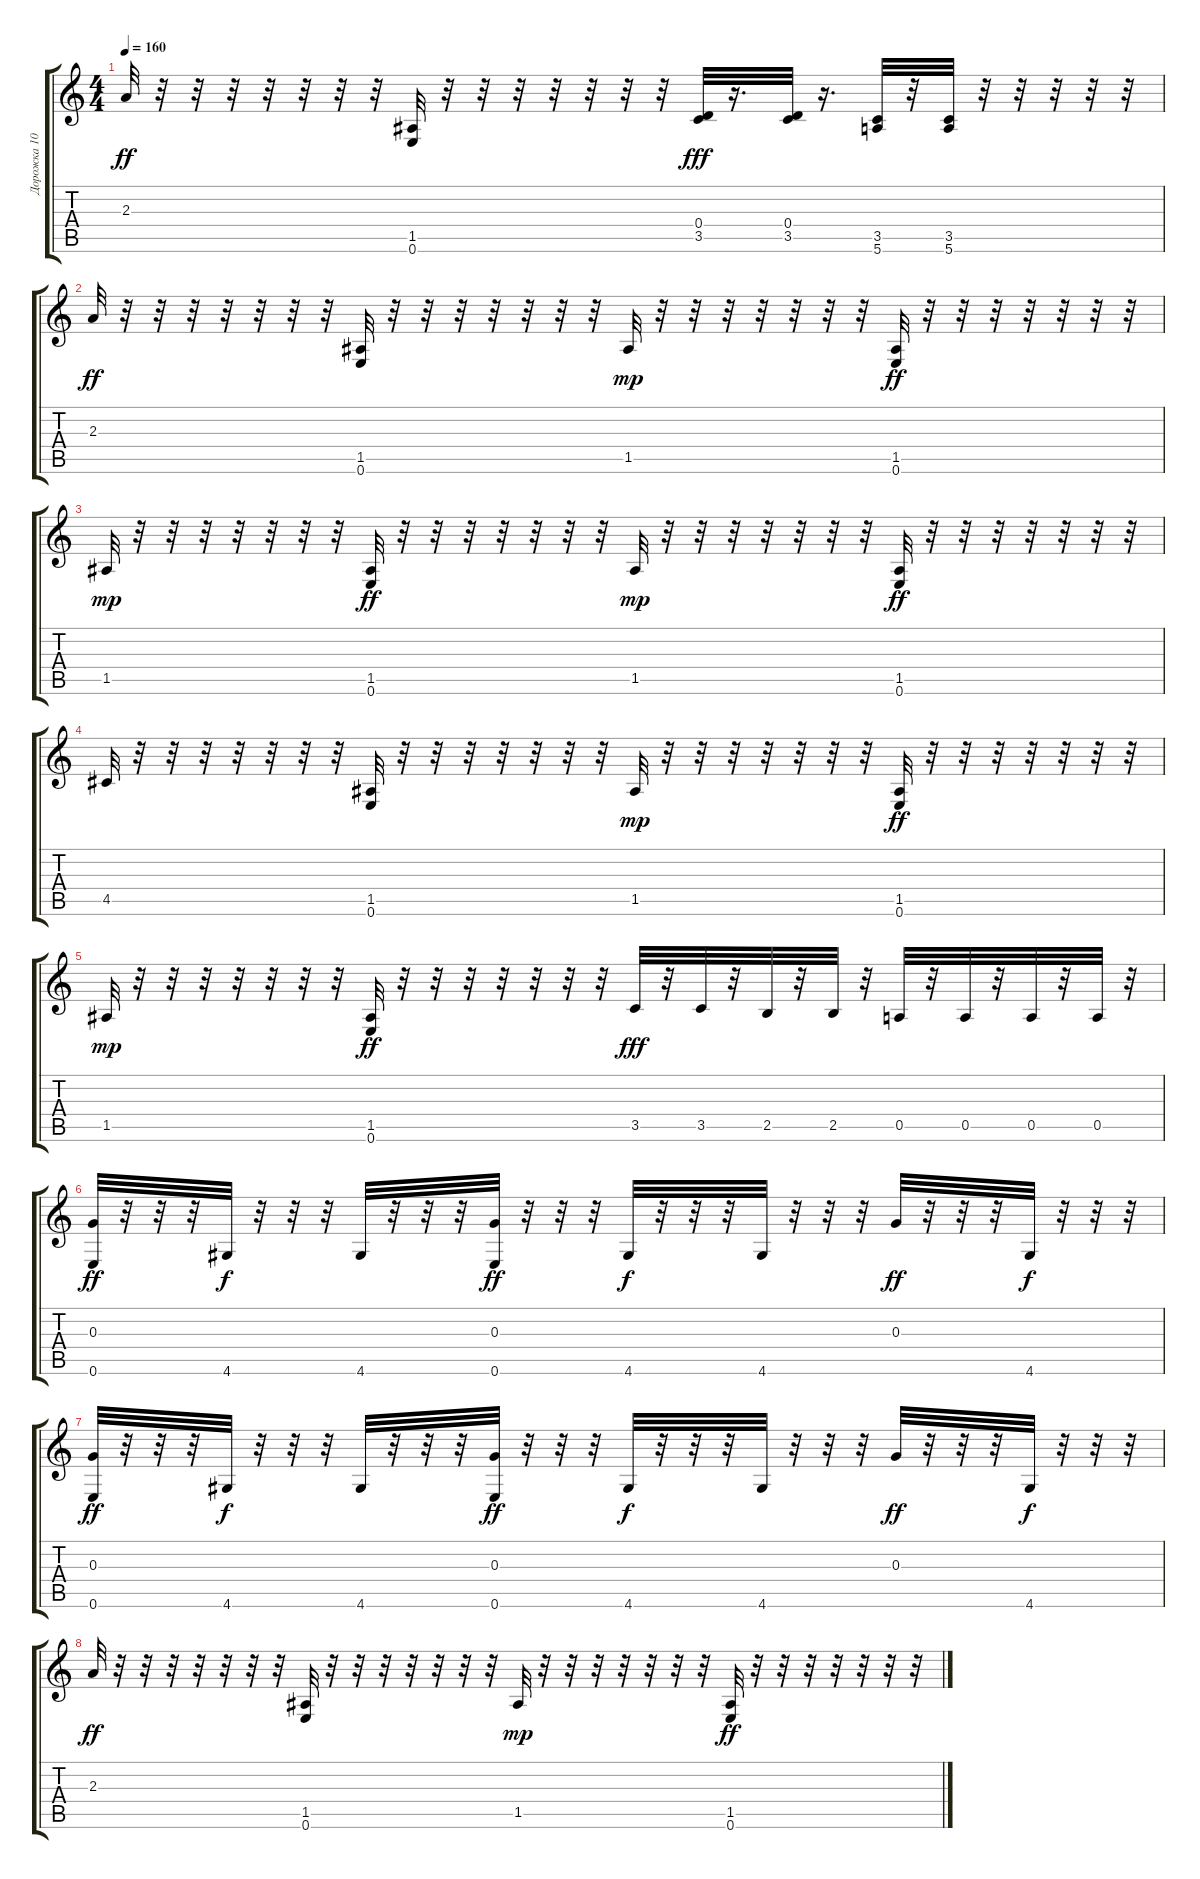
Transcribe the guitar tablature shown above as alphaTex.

\track ("Дорожка 10" "Дорожка 10") {instrument acousticguitarnylon}
\staff {score tabs}
\tuning (E4 B3 G3 D3 A2 E2) {hide}
\ts (4 4)
\tempo 160
\clef g2
\ks c
2.3.32{dy ff} r.32 r.32 r.32 r.32 r.32 r.32 r.32 (1.5 0.6).32 r.32 r.32 r.32 r.32 r.32 r.32 r.32 (0.4 3.5).32{dy fff} r.16{d} (0.4 3.5).32 r.16{d} (3.5 5.6).32 r.32 (3.5 5.6).32 r.32 r.32 r.32 r.32 r.32 |
2.3.32{dy ff} r.32 r.32 r.32 r.32 r.32 r.32 r.32 (1.5 0.6).32 r.32 r.32 r.32 r.32 r.32 r.32 r.32 1.5.32{dy mp} r.32 r.32 r.32 r.32 r.32 r.32 r.32 (1.5 0.6).32{dy ff} r.32 r.32 r.32 r.32 r.32 r.32 r.32 |
1.5.32{dy mp} r.32 r.32 r.32 r.32 r.32 r.32 r.32 (1.5 0.6).32{dy ff} r.32 r.32 r.32 r.32 r.32 r.32 r.32 1.5.32{dy mp} r.32 r.32 r.32 r.32 r.32 r.32 r.32 (1.5 0.6).32{dy ff} r.32 r.32 r.32 r.32 r.32 r.32 r.32 |
4.5.32 r.32 r.32 r.32 r.32 r.32 r.32 r.32 (1.5 0.6).32 r.32 r.32 r.32 r.32 r.32 r.32 r.32 1.5.32{dy mp} r.32 r.32 r.32 r.32 r.32 r.32 r.32 (1.5 0.6).32{dy ff} r.32 r.32 r.32 r.32 r.32 r.32 r.32 |
1.5.32{dy mp} r.32 r.32 r.32 r.32 r.32 r.32 r.32 (1.5 0.6).32{dy ff} r.32 r.32 r.32 r.32 r.32 r.32 r.32 3.5.32{dy fff} r.32 3.5.32 r.32 2.5.32 r.32 2.5.32 r.32 0.5.32 r.32 0.5.32 r.32 0.5.32 r.32 0.5.32 r.32 |
(0.3 0.6).32{dy ff} r.32 r.32 r.32 4.6.32{dy f} r.32 r.32 r.32 4.6.32 r.32 r.32 r.32 (0.3 0.6).32{dy ff} r.32 r.32 r.32 4.6.32{dy f} r.32 r.32 r.32 4.6.32 r.32 r.32 r.32 0.3.32{dy ff} r.32 r.32 r.32 4.6.32{dy f} r.32 r.32 r.32 |
(0.3 0.6).32{dy ff} r.32 r.32 r.32 4.6.32{dy f} r.32 r.32 r.32 4.6.32 r.32 r.32 r.32 (0.3 0.6).32{dy ff} r.32 r.32 r.32 4.6.32{dy f} r.32 r.32 r.32 4.6.32 r.32 r.32 r.32 0.3.32{dy ff} r.32 r.32 r.32 4.6.32{dy f} r.32 r.32 r.32 |
2.3.32{dy ff} r.32 r.32 r.32 r.32 r.32 r.32 r.32 (1.5 0.6).32 r.32 r.32 r.32 r.32 r.32 r.32 r.32 1.5.32{dy mp} r.32 r.32 r.32 r.32 r.32 r.32 r.32 (1.5 0.6).32{dy ff} r.32 r.32 r.32 r.32 r.32 r.32 r.32
